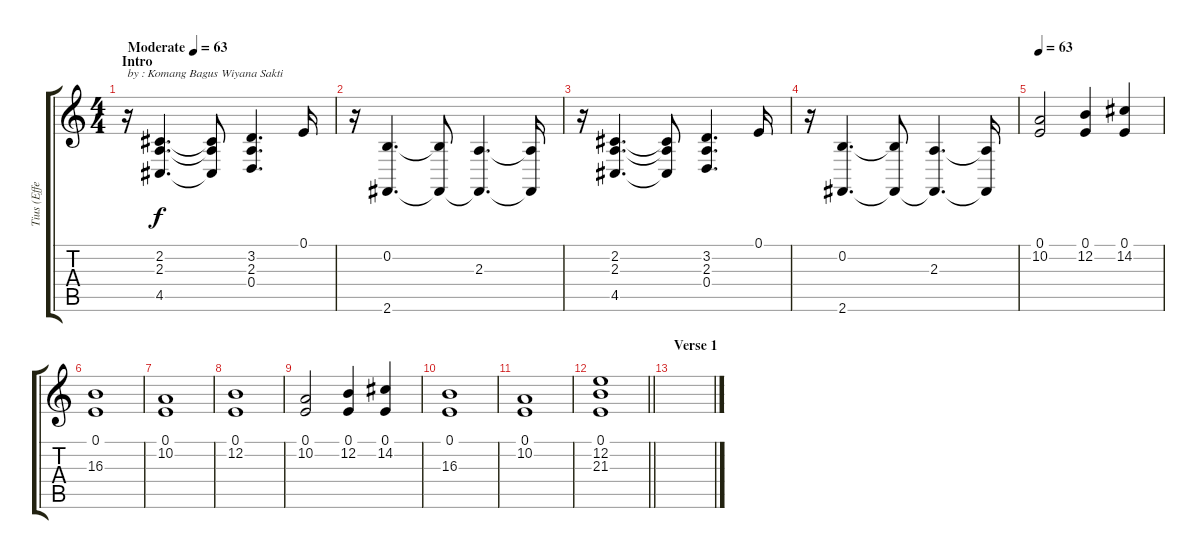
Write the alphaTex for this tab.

\track ("Tius (Effect)" "Tius (Effe") {instrument acousticgrandpiano}
\staff {score tabs}
\tuning (E4 B3 G3 D3 A2 E2) {hide}
\ts (4 4)
\section ("" "Intro")
\tempo (63 "Moderate")
\tempo 60
\tempo (63 "Moderate")
\clef g2
\ks c
r.16{txt "by : Komang Bagus Wiyana Sakti" dy f instrument acousticgrandpiano} (2.2 2.3 4.5).4{d} (2.2{t} 2.3{t} 4.5{t}).8 (3.2 2.3 0.4).4{d} 0.1.16 |
r.16 (0.2 2.6).4{d} (0.2{t} 2.6{t}).8 (2.3 2.6{t}).4{d} (2.3{t} 2.6{t}).16 |
r.16 (2.2 2.3 4.5).4{d} (2.2{t} 2.3{t} 4.5{t}).8 (3.2 2.3 0.4).4{d} 0.1.16 |
r.16 (0.2 2.6).4{d} (0.2{t} 2.6{t}).8 (2.3 2.6{t}).4{d} (2.3{t} 2.6{t}).16 |
\tempo 63
(0.1 10.2).2{volume 11 instrument synthstrings2} (0.1 12.2).4 (0.1 14.2).4 |
(0.1 16.3).1 |
(0.1 10.2).1 |
(0.1 12.2).1 |
(0.1 10.2).2 (0.1 12.2).4 (0.1 14.2).4 |
(0.1 16.3).1 |
(0.1 10.2).1 |
\barLineRight lightlight
(0.1 12.2 21.3).1{volume 0} |
\section ("" "Verse 1")
